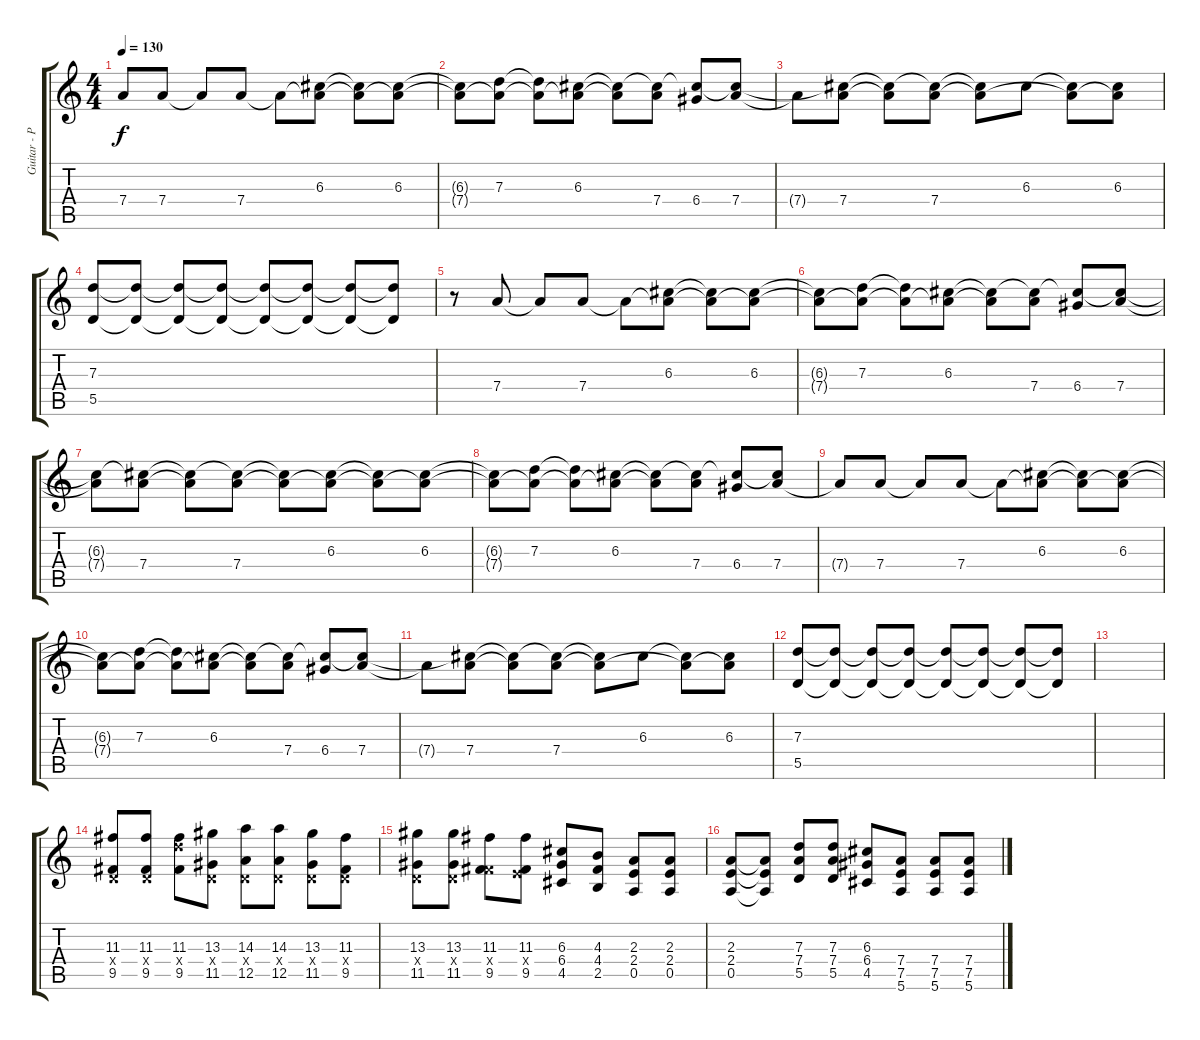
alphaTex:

\track ("Guitar - Paulu Rantasalmi" "Guitar - P") {instrument electricguitarjazz}
\staff {score tabs}
\tuning (E4 B3 G3 D3 A2 E2) {hide}
\ts (4 4)
\tempo 130
\clef g2
\ks c
7.4{t}.8{dy f} 7.4.8 7.4{t}.8 7.4.8 7.4{t}.8 (6.3 7.4{t}).8 (6.3{t} 7.4{t}).8 (6.3 7.4{t}).8 |
(6.3{t} 7.4{t}).8 (7.3 7.4{t}).8 (7.3{t} 7.4{t}).8 (6.3 7.4{t}).8 (6.3{t} 7.4{t}).8 (6.3{t} 7.4).8 (6.3{t} 6.4).8 (6.3{t} 7.4).8 |
7.4{t}.8 (6.3{t} 7.4).8 (6.3{t} 7.4{t}).8 (6.3{t} 7.4).8 (6.3{t} 7.4{t}).8 6.3.8 (6.3{t} 7.4{t}).8 (6.3 7.4{t}).8 |
(7.3 5.5).8 (7.3{t} 5.5{t}).8 (7.3{t} 5.5{t}).8 (7.3{t} 5.5{t}).8 (7.3{t} 5.5{t}).8 (7.3{t} 5.5{t}).8 (7.3{t} 5.5{t}).8 (7.3{t} 5.5{t}).8 |
r.8 7.4.8 7.4{t}.8 7.4.8 7.4{t}.8 (6.3 7.4{t}).8 (6.3{t} 7.4{t}).8 (6.3 7.4{t}).8 |
(6.3{t} 7.4{t}).8 (7.3 7.4{t}).8 (7.3{t} 7.4{t}).8 (6.3 7.4{t}).8 (6.3{t} 7.4{t}).8 (6.3{t} 7.4).8 (6.3{t} 6.4).8 (6.3{t} 7.4).8 |
(6.3{t} 7.4{t}).8 (6.3{t} 7.4).8 (6.3{t} 7.4{t}).8 (6.3{t} 7.4).8 (6.3{t} 7.4{t}).8 (6.3 7.4{t}).8 (6.3{t} 7.4{t}).8 (6.3 7.4{t}).8 |
(6.3{t} 7.4{t}).8 (7.3 7.4{t}).8 (7.3{t} 7.4{t}).8 (6.3 7.4{t}).8 (6.3{t} 7.4{t}).8 (6.3{t} 7.4).8 (6.3{t} 6.4).8 (6.3{t} 7.4).8 |
7.4{t}.8 7.4.8 7.4{t}.8 7.4.8 7.4{t}.8 (6.3 7.4{t}).8 (6.3{t} 7.4{t}).8 (6.3 7.4{t}).8 |
(6.3{t} 7.4{t}).8 (7.3 7.4{t}).8 (7.3{t} 7.4{t}).8 (6.3 7.4{t}).8 (6.3{t} 7.4{t}).8 (6.3{t} 7.4).8 (6.3{t} 6.4).8 (6.3{t} 7.4).8 |
7.4{t}.8 (6.3{t} 7.4).8 (6.3{t} 7.4{t}).8 (6.3{t} 7.4).8 (6.3{t} 7.4{t}).8 6.3.8 (6.3{t} 7.4{t}).8 (6.3 7.4{t}).8 |
(7.3 5.5).8 (7.3{t} 5.5{t}).8 (7.3{t} 5.5{t}).8 (7.3{t} 5.5{t}).8 (7.3{t} 5.5{t}).8 (7.3{t} 5.5{t}).8 (7.3{t} 5.5{t}).8 (7.3{t} 5.5{t}).8 |
|
(11.3 0.4{x} 9.5).8{volume 13 instrument distortionguitar} (11.3 0.4{x} 9.5).8 (11.3 12.4{x} 9.5).8 (13.3 0.4{x} 11.5).8 (14.3 0.4{x} 12.5).8 (14.3 0.4{x} 12.5).8 (13.3 0.4{x} 11.5).8 (11.3 0.4{x} 9.5).8 |
(13.3 0.4{x} 11.5).8 (13.3 0.4{x} 11.5).8 (11.3 4.4{x} 9.5).8 (11.3 2.4{x} 9.5).8 (6.3 6.4 4.5).8 (4.3 4.4 2.5).8 (2.3 2.4 0.5).8 (2.3 2.4 0.5).8 |
(2.3 2.4 0.5).8 (2.3{t} 2.4{t} 0.5{t}).8 (7.3 7.4 5.5).8 (7.3 7.4 5.5).8 (6.3 6.4 4.5).8 (7.4 7.5 5.6).8 (7.4 7.5 5.6).8 (7.4 7.5 5.6).8
